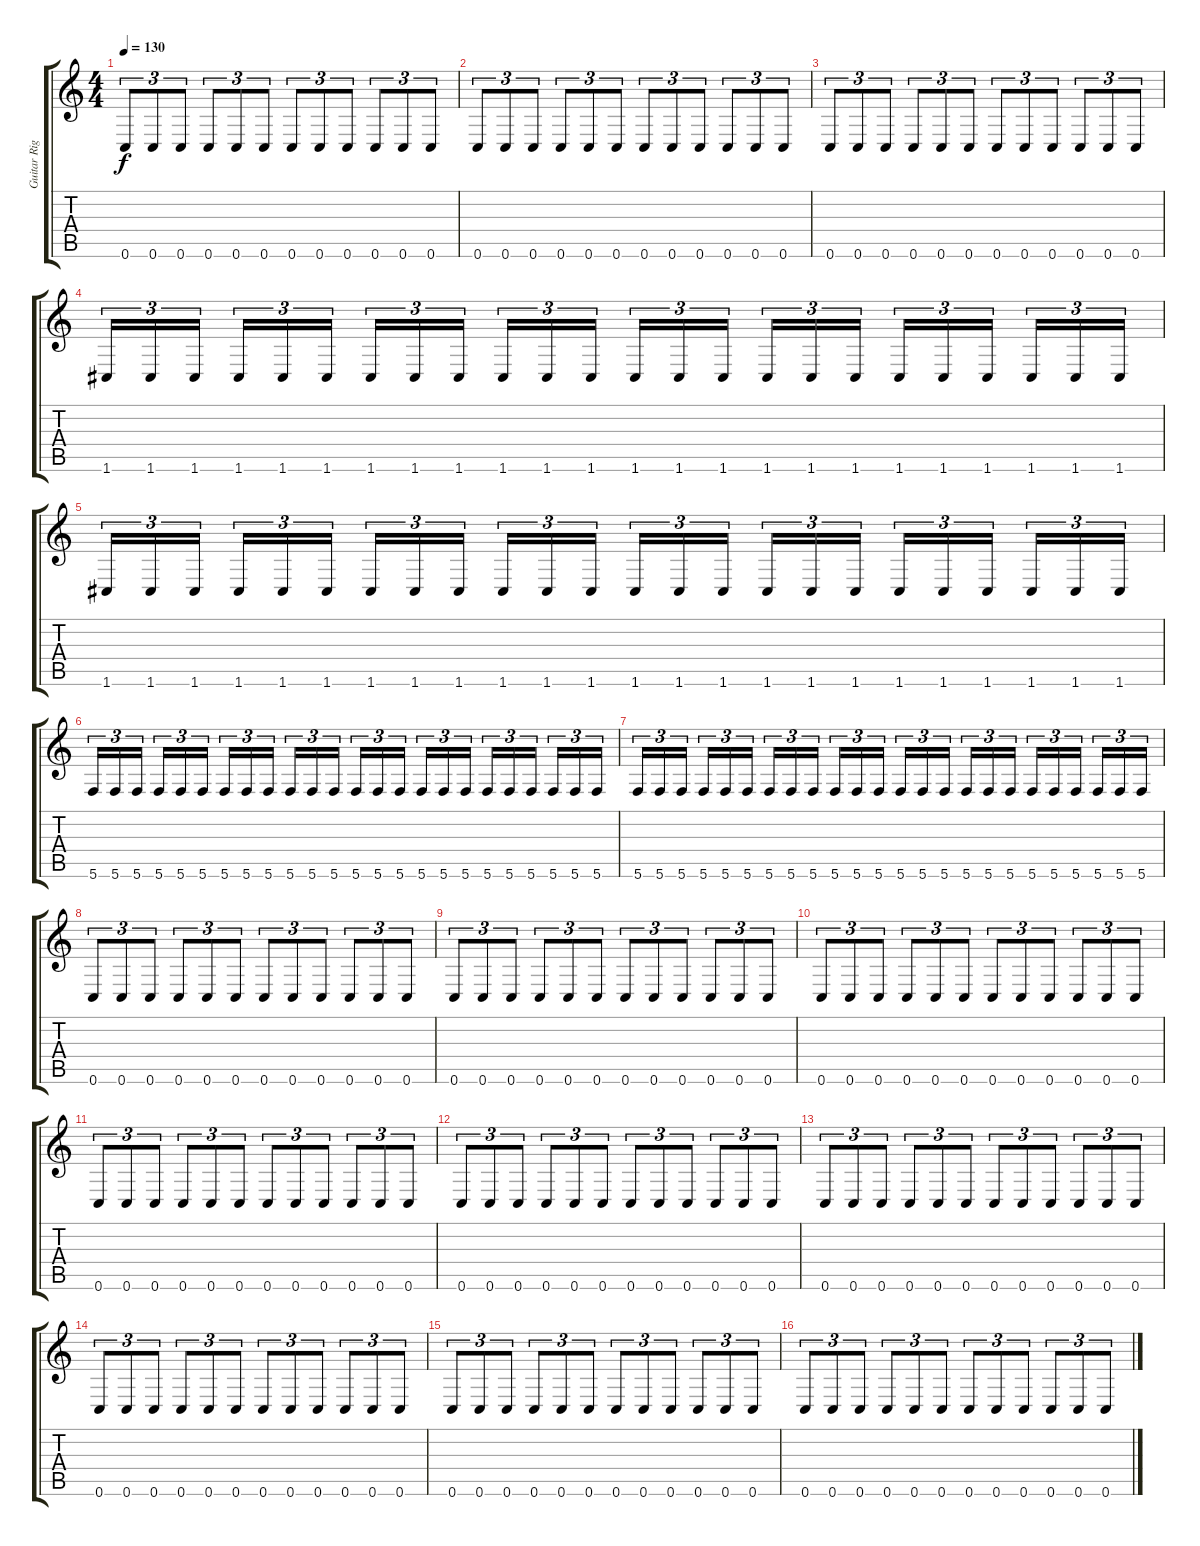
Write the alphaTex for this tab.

\track ("Guitar Right" "Guitar Rig") {instrument distortionguitar}
\staff {score tabs}
\tuning (D4 A3 F3 C3 G2 C2) {hide}
\ts (4 4)
\tempo 130
\clef g2
\ks c
0.6.8{tu (3 2) dy f} 0.6.8{tu (3 2)} 0.6.8{tu (3 2)} 0.6.8{tu (3 2)} 0.6.8{tu (3 2)} 0.6.8{tu (3 2)} 0.6.8{tu (3 2)} 0.6.8{tu (3 2)} 0.6.8{tu (3 2)} 0.6.8{tu (3 2)} 0.6.8{tu (3 2)} 0.6.8{tu (3 2)} |
0.6.8{tu (3 2)} 0.6.8{tu (3 2)} 0.6.8{tu (3 2)} 0.6.8{tu (3 2)} 0.6.8{tu (3 2)} 0.6.8{tu (3 2)} 0.6.8{tu (3 2)} 0.6.8{tu (3 2)} 0.6.8{tu (3 2)} 0.6.8{tu (3 2)} 0.6.8{tu (3 2)} 0.6.8{tu (3 2)} |
0.6.8{tu (3 2)} 0.6.8{tu (3 2)} 0.6.8{tu (3 2)} 0.6.8{tu (3 2)} 0.6.8{tu (3 2)} 0.6.8{tu (3 2)} 0.6.8{tu (3 2)} 0.6.8{tu (3 2)} 0.6.8{tu (3 2)} 0.6.8{tu (3 2)} 0.6.8{tu (3 2)} 0.6.8{tu (3 2)} |
1.6.16{tu (3 2)} 1.6.16{tu (3 2)} 1.6.16{tu (3 2)} 1.6.16{tu (3 2)} 1.6.16{tu (3 2)} 1.6.16{tu (3 2)} 1.6.16{tu (3 2)} 1.6.16{tu (3 2)} 1.6.16{tu (3 2)} 1.6.16{tu (3 2)} 1.6.16{tu (3 2)} 1.6.16{tu (3 2)} 1.6.16{tu (3 2)} 1.6.16{tu (3 2)} 1.6.16{tu (3 2)} 1.6.16{tu (3 2)} 1.6.16{tu (3 2)} 1.6.16{tu (3 2)} 1.6.16{tu (3 2)} 1.6.16{tu (3 2)} 1.6.16{tu (3 2)} 1.6.16{tu (3 2)} 1.6.16{tu (3 2)} 1.6.16{tu (3 2)} |
1.6.16{tu (3 2)} 1.6.16{tu (3 2)} 1.6.16{tu (3 2)} 1.6.16{tu (3 2)} 1.6.16{tu (3 2)} 1.6.16{tu (3 2)} 1.6.16{tu (3 2)} 1.6.16{tu (3 2)} 1.6.16{tu (3 2)} 1.6.16{tu (3 2)} 1.6.16{tu (3 2)} 1.6.16{tu (3 2)} 1.6.16{tu (3 2)} 1.6.16{tu (3 2)} 1.6.16{tu (3 2)} 1.6.16{tu (3 2)} 1.6.16{tu (3 2)} 1.6.16{tu (3 2)} 1.6.16{tu (3 2)} 1.6.16{tu (3 2)} 1.6.16{tu (3 2)} 1.6.16{tu (3 2)} 1.6.16{tu (3 2)} 1.6.16{tu (3 2)} |
5.6.16{tu (3 2)} 5.6.16{tu (3 2)} 5.6.16{tu (3 2)} 5.6.16{tu (3 2)} 5.6.16{tu (3 2)} 5.6.16{tu (3 2)} 5.6.16{tu (3 2)} 5.6.16{tu (3 2)} 5.6.16{tu (3 2)} 5.6.16{tu (3 2)} 5.6.16{tu (3 2)} 5.6.16{tu (3 2)} 5.6.16{tu (3 2)} 5.6.16{tu (3 2)} 5.6.16{tu (3 2)} 5.6.16{tu (3 2)} 5.6.16{tu (3 2)} 5.6.16{tu (3 2)} 5.6.16{tu (3 2)} 5.6.16{tu (3 2)} 5.6.16{tu (3 2)} 5.6.16{tu (3 2)} 5.6.16{tu (3 2)} 5.6.16{tu (3 2)} |
5.6.16{tu (3 2)} 5.6.16{tu (3 2)} 5.6.16{tu (3 2)} 5.6.16{tu (3 2)} 5.6.16{tu (3 2)} 5.6.16{tu (3 2)} 5.6.16{tu (3 2)} 5.6.16{tu (3 2)} 5.6.16{tu (3 2)} 5.6.16{tu (3 2)} 5.6.16{tu (3 2)} 5.6.16{tu (3 2)} 5.6.16{tu (3 2)} 5.6.16{tu (3 2)} 5.6.16{tu (3 2)} 5.6.16{tu (3 2)} 5.6.16{tu (3 2)} 5.6.16{tu (3 2)} 5.6.16{tu (3 2)} 5.6.16{tu (3 2)} 5.6.16{tu (3 2)} 5.6.16{tu (3 2)} 5.6.16{tu (3 2)} 5.6.16{tu (3 2)} |
0.6.8{tu (3 2)} 0.6.8{tu (3 2)} 0.6.8{tu (3 2)} 0.6.8{tu (3 2)} 0.6.8{tu (3 2)} 0.6.8{tu (3 2)} 0.6.8{tu (3 2)} 0.6.8{tu (3 2)} 0.6.8{tu (3 2)} 0.6.8{tu (3 2)} 0.6.8{tu (3 2)} 0.6.8{tu (3 2)} |
0.6.8{tu (3 2)} 0.6.8{tu (3 2)} 0.6.8{tu (3 2)} 0.6.8{tu (3 2)} 0.6.8{tu (3 2)} 0.6.8{tu (3 2)} 0.6.8{tu (3 2)} 0.6.8{tu (3 2)} 0.6.8{tu (3 2)} 0.6.8{tu (3 2)} 0.6.8{tu (3 2)} 0.6.8{tu (3 2)} |
0.6.8{tu (3 2)} 0.6.8{tu (3 2)} 0.6.8{tu (3 2)} 0.6.8{tu (3 2)} 0.6.8{tu (3 2)} 0.6.8{tu (3 2)} 0.6.8{tu (3 2)} 0.6.8{tu (3 2)} 0.6.8{tu (3 2)} 0.6.8{tu (3 2)} 0.6.8{tu (3 2)} 0.6.8{tu (3 2)} |
0.6.8{tu (3 2)} 0.6.8{tu (3 2)} 0.6.8{tu (3 2)} 0.6.8{tu (3 2)} 0.6.8{tu (3 2)} 0.6.8{tu (3 2)} 0.6.8{tu (3 2)} 0.6.8{tu (3 2)} 0.6.8{tu (3 2)} 0.6.8{tu (3 2)} 0.6.8{tu (3 2)} 0.6.8{tu (3 2)} |
0.6.8{tu (3 2)} 0.6.8{tu (3 2)} 0.6.8{tu (3 2)} 0.6.8{tu (3 2)} 0.6.8{tu (3 2)} 0.6.8{tu (3 2)} 0.6.8{tu (3 2)} 0.6.8{tu (3 2)} 0.6.8{tu (3 2)} 0.6.8{tu (3 2)} 0.6.8{tu (3 2)} 0.6.8{tu (3 2)} |
0.6.8{tu (3 2)} 0.6.8{tu (3 2)} 0.6.8{tu (3 2)} 0.6.8{tu (3 2)} 0.6.8{tu (3 2)} 0.6.8{tu (3 2)} 0.6.8{tu (3 2)} 0.6.8{tu (3 2)} 0.6.8{tu (3 2)} 0.6.8{tu (3 2)} 0.6.8{tu (3 2)} 0.6.8{tu (3 2)} |
0.6.8{tu (3 2)} 0.6.8{tu (3 2)} 0.6.8{tu (3 2)} 0.6.8{tu (3 2)} 0.6.8{tu (3 2)} 0.6.8{tu (3 2)} 0.6.8{tu (3 2)} 0.6.8{tu (3 2)} 0.6.8{tu (3 2)} 0.6.8{tu (3 2)} 0.6.8{tu (3 2)} 0.6.8{tu (3 2)} |
0.6.8{tu (3 2)} 0.6.8{tu (3 2)} 0.6.8{tu (3 2)} 0.6.8{tu (3 2)} 0.6.8{tu (3 2)} 0.6.8{tu (3 2)} 0.6.8{tu (3 2)} 0.6.8{tu (3 2)} 0.6.8{tu (3 2)} 0.6.8{tu (3 2)} 0.6.8{tu (3 2)} 0.6.8{tu (3 2)} |
0.6.8{tu (3 2)} 0.6.8{tu (3 2)} 0.6.8{tu (3 2)} 0.6.8{tu (3 2)} 0.6.8{tu (3 2)} 0.6.8{tu (3 2)} 0.6.8{tu (3 2)} 0.6.8{tu (3 2)} 0.6.8{tu (3 2)} 0.6.8{tu (3 2)} 0.6.8{tu (3 2)} 0.6.8{tu (3 2)}
